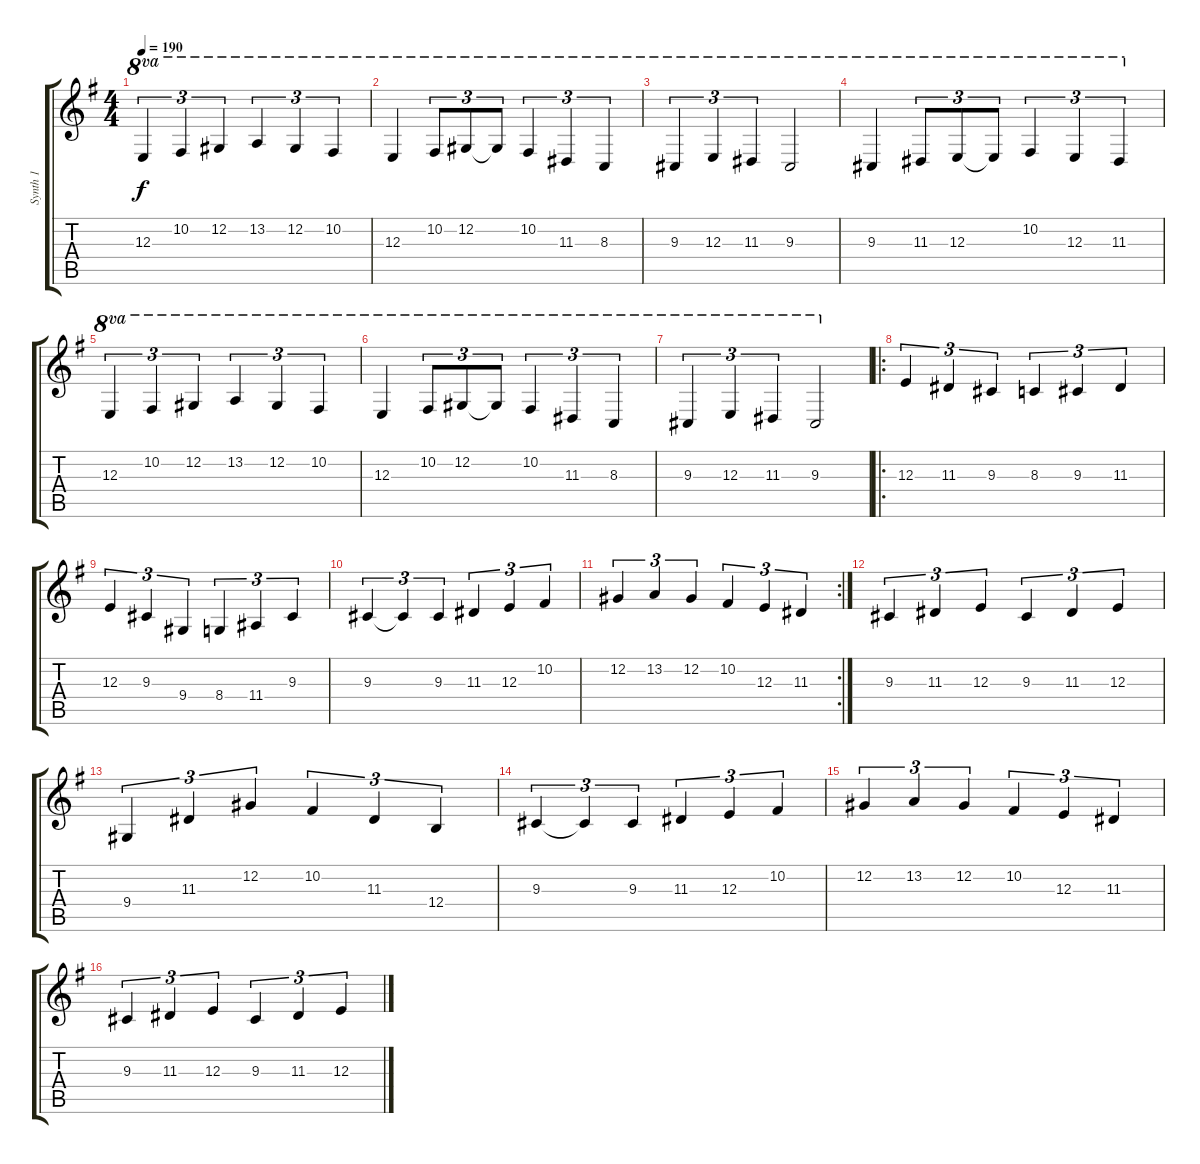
\track ("Synth 1" "Synth 1") {instrument choiraahs}
\staff {score tabs}
\tuning (Db4 Ab3 E3 B2 Gb2 Db2) {hide}
\ts (4 4)
\tempo 190
\clef g2
\ks g
12.3.4{tu (3 2) ot 8va dy f} 10.2.4{tu (3 2) ot 8va} 12.2.4{tu (3 2) ot 8va} 13.2.4{tu (3 2) ot 8va} 12.2.4{tu (3 2) ot 8va} 10.2.4{tu (3 2) ot 8va} |
12.3.4{ot 8va} 10.2.8{tu (3 2) ot 8va} 12.2.8{tu (3 2) ot 8va} 12.2{t}.8{tu (3 2) ot 8va} 10.2.4{tu (3 2) ot 8va} 11.3.4{tu (3 2) ot 8va} 8.3.4{tu (3 2) ot 8va} |
9.3.4{tu (3 2) ot 8va} 12.3.4{tu (3 2) ot 8va} 11.3.4{tu (3 2) ot 8va} 9.3.2{ot 8va} |
9.3.4{ot 8va} 11.3.8{tu (3 2) ot 8va} 12.3.8{tu (3 2) ot 8va} 12.3{t}.8{tu (3 2) ot 8va} 10.2.4{tu (3 2) ot 8va} 12.3.4{tu (3 2) ot 8va} 11.3.4{tu (3 2) ot 8va} |
12.3.4{tu (3 2) ot 8va} 10.2.4{tu (3 2) ot 8va} 12.2.4{tu (3 2) ot 8va} 13.2.4{tu (3 2) ot 8va} 12.2.4{tu (3 2) ot 8va} 10.2.4{tu (3 2) ot 8va} |
12.3.4{ot 8va} 10.2.8{tu (3 2) ot 8va} 12.2.8{tu (3 2) ot 8va} 12.2{t}.8{tu (3 2) ot 8va} 10.2.4{tu (3 2) ot 8va} 11.3.4{tu (3 2) ot 8va} 8.3.4{tu (3 2) ot 8va} |
9.3.4{tu (3 2) ot 8va} 12.3.4{tu (3 2) ot 8va} 11.3.4{tu (3 2) ot 8va} 9.3.2{ot 8va} |
\ro
12.3.4{tu (3 2)} 11.3.4{tu (3 2)} 9.3.4{tu (3 2)} 8.3.4{tu (3 2)} 9.3.4{tu (3 2)} 11.3.4{tu (3 2)} |
12.3.4{tu (3 2)} 9.3.4{tu (3 2)} 9.4.4{tu (3 2)} 8.4.4{tu (3 2)} 11.4.4{tu (3 2)} 9.3.4{tu (3 2)} |
9.3.4{tu (3 2)} 9.3{t}.4{tu (3 2)} 9.3.4{tu (3 2)} 11.3.4{tu (3 2)} 12.3.4{tu (3 2)} 10.2.4{tu (3 2)} |
\rc 2
12.2.4{tu (3 2)} 13.2.4{tu (3 2)} 12.2.4{tu (3 2)} 10.2.4{tu (3 2)} 12.3.4{tu (3 2)} 11.3.4{tu (3 2)} |
9.3.4{tu (3 2)} 11.3.4{tu (3 2)} 12.3.4{tu (3 2)} 9.3.4{tu (3 2)} 11.3.4{tu (3 2)} 12.3.4{tu (3 2)} |
9.4.4{tu (3 2)} 11.3.4{tu (3 2)} 12.2.4{tu (3 2)} 10.2.4{tu (3 2)} 11.3.4{tu (3 2)} 12.4.4{tu (3 2)} |
9.3.4{tu (3 2)} 9.3{t}.4{tu (3 2)} 9.3.4{tu (3 2)} 11.3.4{tu (3 2)} 12.3.4{tu (3 2)} 10.2.4{tu (3 2)} |
12.2.4{tu (3 2)} 13.2.4{tu (3 2)} 12.2.4{tu (3 2)} 10.2.4{tu (3 2)} 12.3.4{tu (3 2)} 11.3.4{tu (3 2)} |
9.3.4{tu (3 2)} 11.3.4{tu (3 2)} 12.3.4{tu (3 2)} 9.3.4{tu (3 2)} 11.3.4{tu (3 2)} 12.3.4{tu (3 2)}
